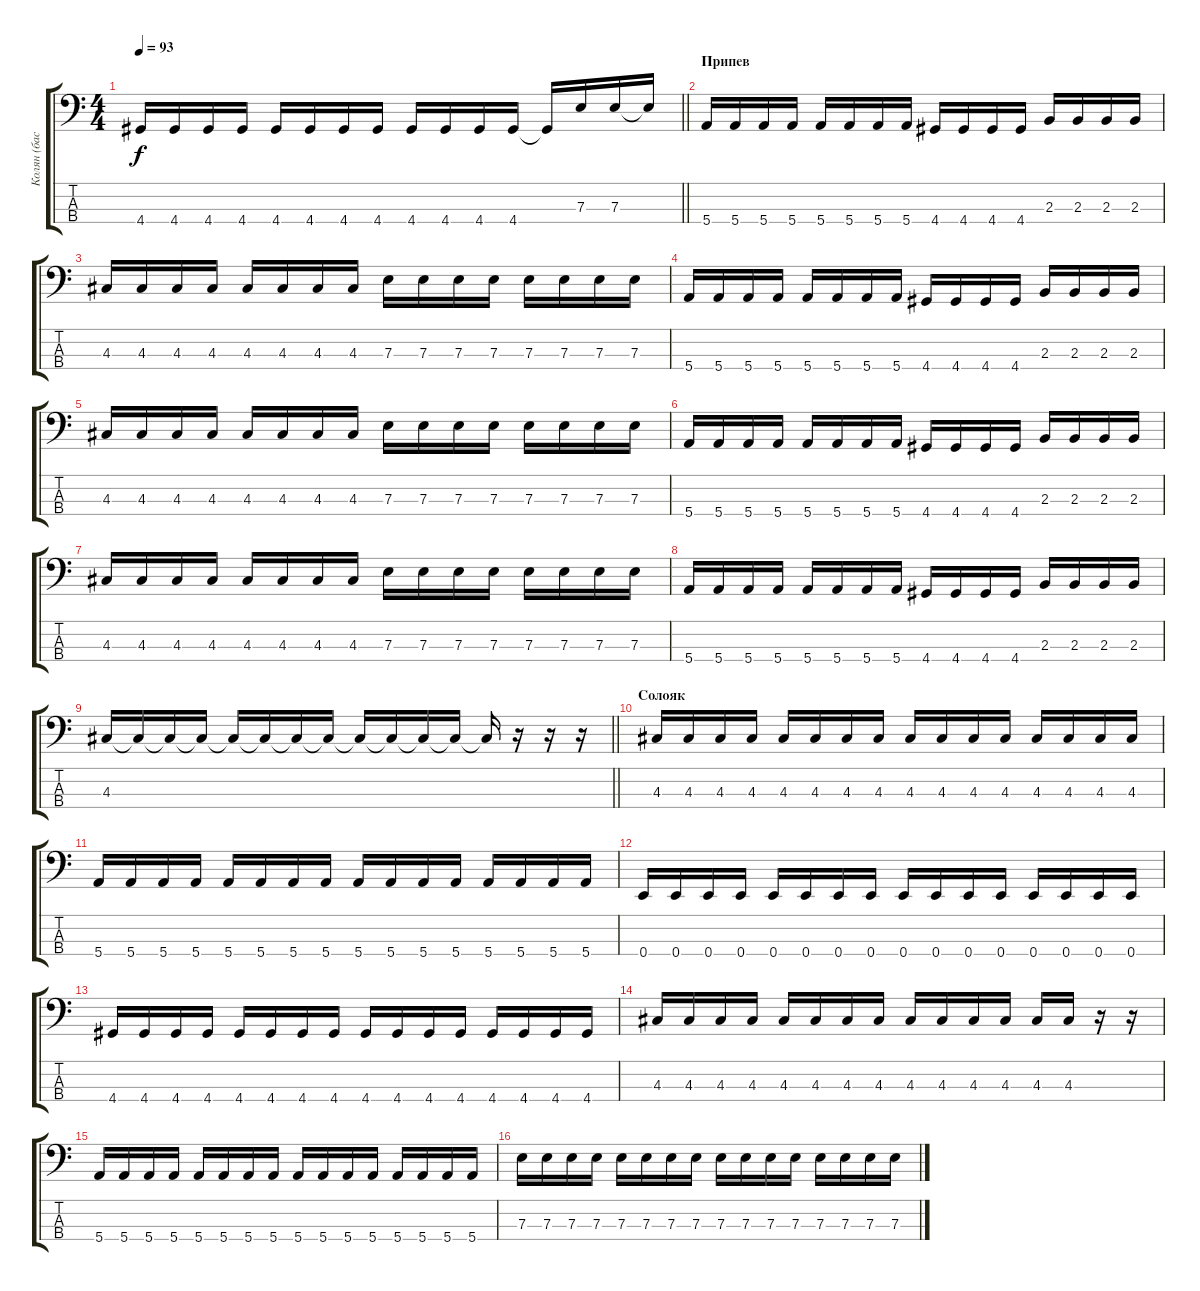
\track ("Колян (басс гитара)" "Колян (бас") {instrument electricbasspick}
\staff {score tabs}
\tuning (G2 D2 A1 E1) {hide}
\ts (4 4)
\tempo 93
\clef f4
\barLineRight lightlight
\ks c
4.4.16{dy f} 4.4.16 4.4.16 4.4.16 4.4.16 4.4.16 4.4.16 4.4.16 4.4.16 4.4.16 4.4.16 4.4.16 4.4{t}.16 7.3.16 7.3.16 7.3{t}.16 |
\section ("" "Припев")
5.4.16 5.4.16 5.4.16 5.4.16 5.4.16 5.4.16 5.4.16 5.4.16 4.4.16 4.4.16 4.4.16 4.4.16 2.3.16 2.3.16 2.3.16 2.3.16 |
4.3.16 4.3.16 4.3.16 4.3.16 4.3.16 4.3.16 4.3.16 4.3.16 7.3.16 7.3.16 7.3.16 7.3.16 7.3.16 7.3.16 7.3.16 7.3.16 |
5.4.16 5.4.16 5.4.16 5.4.16 5.4.16 5.4.16 5.4.16 5.4.16 4.4.16 4.4.16 4.4.16 4.4.16 2.3.16 2.3.16 2.3.16 2.3.16 |
4.3.16 4.3.16 4.3.16 4.3.16 4.3.16 4.3.16 4.3.16 4.3.16 7.3.16 7.3.16 7.3.16 7.3.16 7.3.16 7.3.16 7.3.16 7.3.16 |
5.4.16 5.4.16 5.4.16 5.4.16 5.4.16 5.4.16 5.4.16 5.4.16 4.4.16 4.4.16 4.4.16 4.4.16 2.3.16 2.3.16 2.3.16 2.3.16 |
4.3.16 4.3.16 4.3.16 4.3.16 4.3.16 4.3.16 4.3.16 4.3.16 7.3.16 7.3.16 7.3.16 7.3.16 7.3.16 7.3.16 7.3.16 7.3.16 |
5.4.16 5.4.16 5.4.16 5.4.16 5.4.16 5.4.16 5.4.16 5.4.16 4.4.16 4.4.16 4.4.16 4.4.16 2.3.16 2.3.16 2.3.16 2.3.16 |
\barLineRight lightlight
4.3.16 4.3{t}.16 4.3{t}.16 4.3{t}.16 4.3{t}.16 4.3{t}.16 4.3{t}.16 4.3{t}.16 4.3{t}.16 4.3{t}.16 4.3{t}.16 4.3{t}.16 4.3{t}.16 r.16 r.16 r.16 |
\section ("" "Солояк")
4.3.16 4.3.16 4.3.16 4.3.16 4.3.16 4.3.16 4.3.16 4.3.16 4.3.16 4.3.16 4.3.16 4.3.16 4.3.16 4.3.16 4.3.16 4.3.16 |
5.4.16 5.4.16 5.4.16 5.4.16 5.4.16 5.4.16 5.4.16 5.4.16 5.4.16 5.4.16 5.4.16 5.4.16 5.4.16 5.4.16 5.4.16 5.4.16 |
0.4.16 0.4.16 0.4.16 0.4.16 0.4.16 0.4.16 0.4.16 0.4.16 0.4.16 0.4.16 0.4.16 0.4.16 0.4.16 0.4.16 0.4.16 0.4.16 |
4.4.16 4.4.16 4.4.16 4.4.16 4.4.16 4.4.16 4.4.16 4.4.16 4.4.16 4.4.16 4.4.16 4.4.16 4.4.16 4.4.16 4.4.16 4.4.16 |
4.3.16 4.3.16 4.3.16 4.3.16 4.3.16 4.3.16 4.3.16 4.3.16 4.3.16 4.3.16 4.3.16 4.3.16 4.3.16 4.3.16 r.16 r.16 |
5.4.16 5.4.16 5.4.16 5.4.16 5.4.16 5.4.16 5.4.16 5.4.16 5.4.16 5.4.16 5.4.16 5.4.16 5.4.16 5.4.16 5.4.16 5.4.16 |
7.3.16 7.3.16 7.3.16 7.3.16 7.3.16 7.3.16 7.3.16 7.3.16 7.3.16 7.3.16 7.3.16 7.3.16 7.3.16 7.3.16 7.3.16 7.3.16
